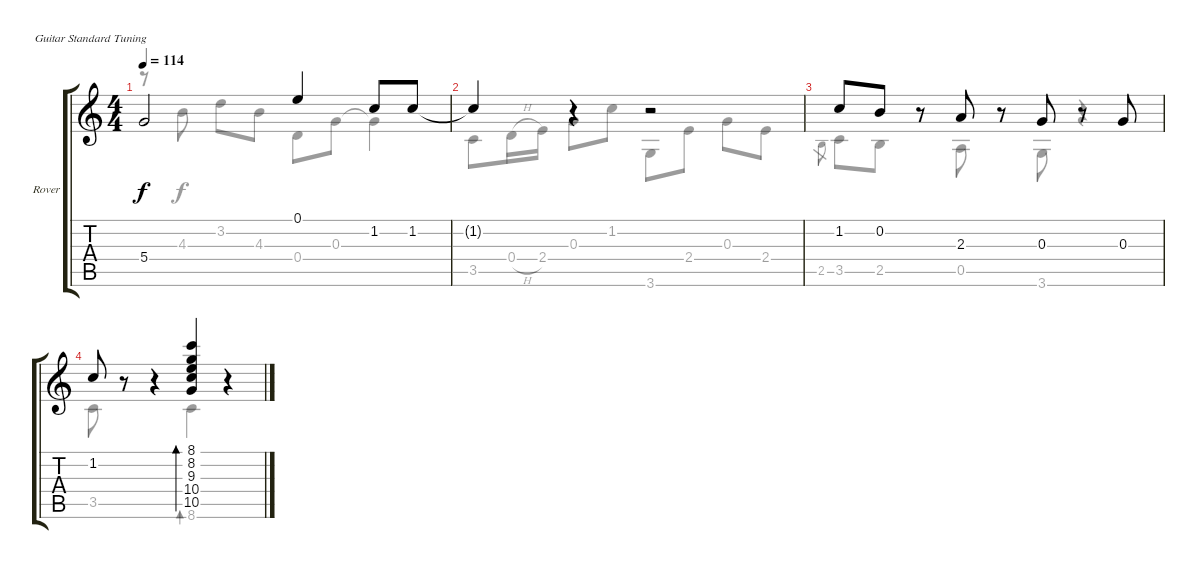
\bracketExtendMode groupsimilarinstruments
\firstSystemTrackNameOrientation horizontal
\otherSystemsTrackNameOrientation horizontal
\track ("Rover" "Rover") {instrument acousticguitarsteel}
\staff {score tabs}
\tuning (E4 B3 G3 D3 A2 E2)
\voice
\ts (4 4)
\tempo 114
\clef g2
\ks c
5.4.2{dy f} 0.1.4 1.2.8 1.2.8 |
1.2{t}.4 r.4 r.2 |
1.2.8 0.2.8 r.8 2.3.8 r.8 0.3.8 r.8 0.3.8 |
1.2.8 r.8 r.4 (8.1 8.2 9.3 10.4 10.5).4{bd 240} r.4
\voice
\clef g2
\ottava regular
\simile none
\ks c
r.8{dy f} 4.3.8 3.2.8 4.3.8 0.4.8 0.3.8 0.3{t}.4 |
3.5.8 0.4{h}.16 2.4.16 0.3.8 1.2.8 3.6.8 2.4.8 0.3.8 2.4.8 |
2.5.8{gr} 3.5.8 2.5.8 r.8 0.5.8 r.8 3.6.8 r.4 |
3.5.8 r.8 r.4 8.6.4{bd 0} r.4
